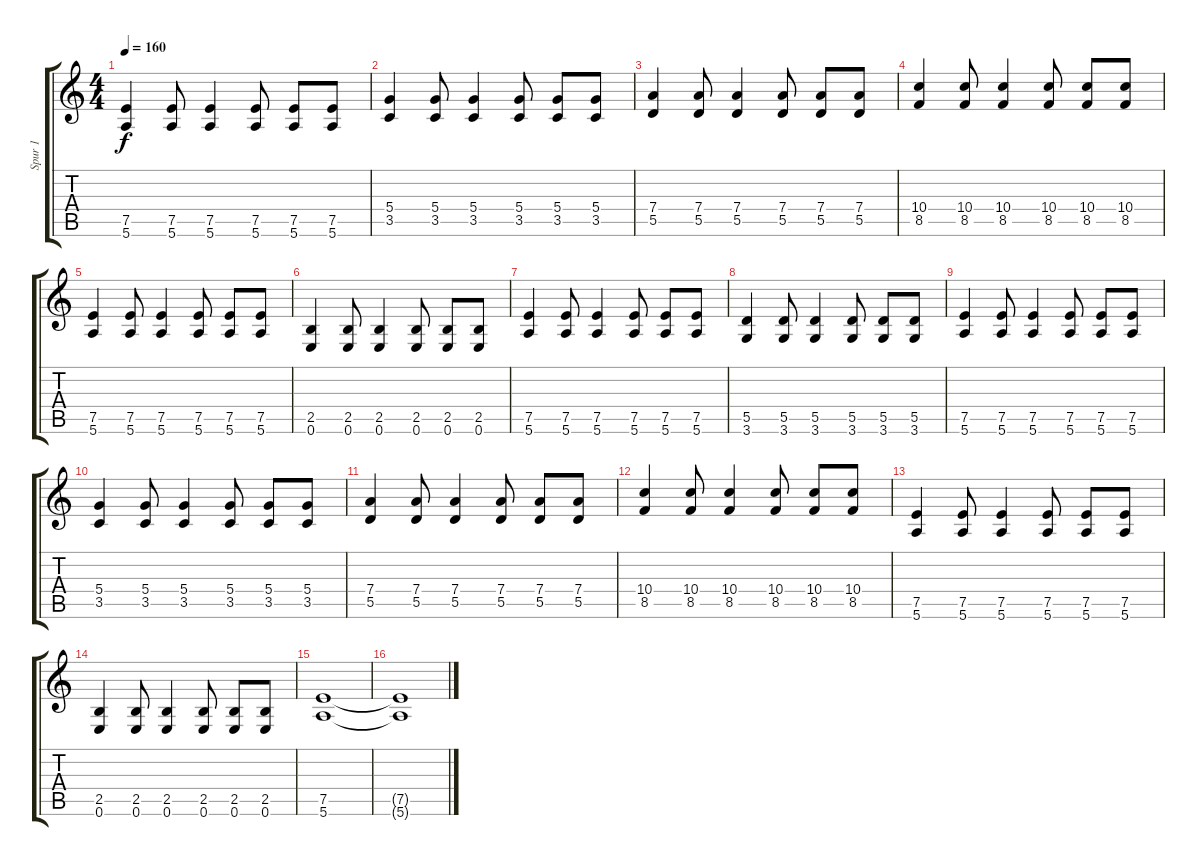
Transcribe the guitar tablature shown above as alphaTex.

\track ("Spur 1" "Spur 1") {instrument distortionguitar}
\staff {score tabs}
\tuning (E4 B3 G3 D3 A2 E2) {hide}
\ts (4 4)
\tempo 160
\clef g2
\ks c
(7.5 5.6).4{dy f} (7.5 5.6).8 (7.5 5.6).4 (7.5 5.6).8 (7.5 5.6).8 (7.5 5.6).8 |
(5.4 3.5).4 (5.4 3.5).8 (5.4 3.5).4 (5.4 3.5).8 (5.4 3.5).8 (5.4 3.5).8 |
(7.4 5.5).4 (7.4 5.5).8 (7.4 5.5).4 (7.4 5.5).8 (7.4 5.5).8 (7.4 5.5).8 |
(10.4 8.5).4 (10.4 8.5).8 (10.4 8.5).4 (10.4 8.5).8 (10.4 8.5).8 (10.4 8.5).8 |
(7.5 5.6).4 (7.5 5.6).8 (7.5 5.6).4 (7.5 5.6).8 (7.5 5.6).8 (7.5 5.6).8 |
(2.5 0.6).4 (2.5 0.6).8 (2.5 0.6).4 (2.5 0.6).8 (2.5 0.6).8 (2.5 0.6).8 |
(7.5 5.6).4 (7.5 5.6).8 (7.5 5.6).4 (7.5 5.6).8 (7.5 5.6).8 (7.5 5.6).8 |
(5.5 3.6).4 (5.5 3.6).8 (5.5 3.6).4 (5.5 3.6).8 (5.5 3.6).8 (5.5 3.6).8 |
(7.5 5.6).4 (7.5 5.6).8 (7.5 5.6).4 (7.5 5.6).8 (7.5 5.6).8 (7.5 5.6).8 |
(5.4 3.5).4 (5.4 3.5).8 (5.4 3.5).4 (5.4 3.5).8 (5.4 3.5).8 (5.4 3.5).8 |
(7.4 5.5).4 (7.4 5.5).8 (7.4 5.5).4 (7.4 5.5).8 (7.4 5.5).8 (7.4 5.5).8 |
(10.4 8.5).4 (10.4 8.5).8 (10.4 8.5).4 (10.4 8.5).8 (10.4 8.5).8 (10.4 8.5).8 |
(7.5 5.6).4 (7.5 5.6).8 (7.5 5.6).4 (7.5 5.6).8 (7.5 5.6).8 (7.5 5.6).8 |
(2.5 0.6).4 (2.5 0.6).8 (2.5 0.6).4 (2.5 0.6).8 (2.5 0.6).8 (2.5 0.6).8 |
(7.5 5.6).1 |
(7.5{t} 5.6{t}).1
